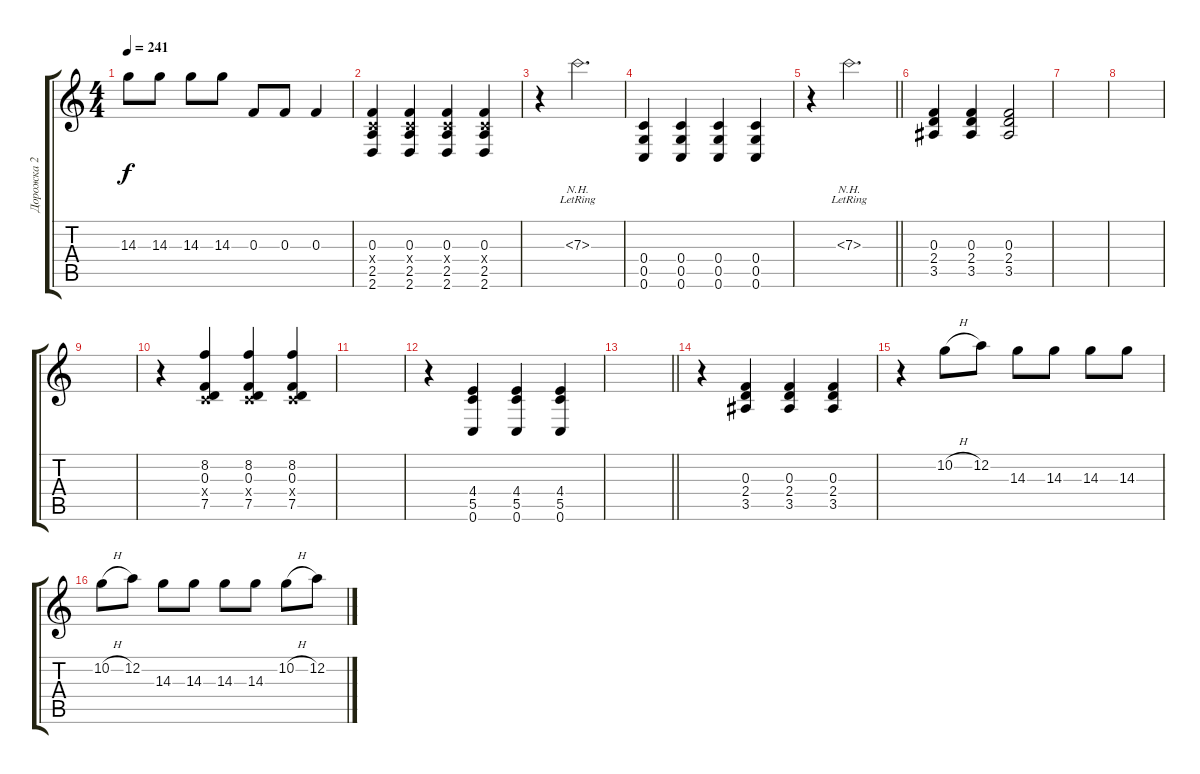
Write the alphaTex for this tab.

\track ("Дорожка 2" "Дорожка 2") {instrument distortionguitar}
\staff {score tabs}
\tuning (D4 A3 F3 C3 G2 C2) {hide}
\ts (4 4)
\tempo 241
\clef g2
\ks c
14.3.8{dy f} 14.3.8 14.3.8 14.3.8 0.3.8 0.3.8 0.3.4 |
(0.3 0.4{x} 2.5 2.6).4 (0.3 0.4{x} 2.5 2.6).4 (0.3 0.4{x} 2.5 2.6).4 (0.3 0.4{x} 2.5 2.6).4 |
r.4 7.3{nh lr}.2{d} |
(0.4 0.5 0.6).4 (0.4 0.5 0.6).4 (0.4 0.5 0.6).4 (0.4 0.5 0.6).4 |
\barLineRight lightlight
r.4 7.3{nh lr}.2{d} |
(0.3 2.4 3.5).4{volume 8 balance 8} (0.3 2.4 3.5).4 (0.3 2.4 3.5).2 |
|
|
|
r.4 (8.2 0.3 0.4{x} 7.5).4 (8.2 0.3 0.4{x} 7.5).4 (8.2 0.3 0.4{x} 7.5).4 |
|
r.4 (4.4 5.5 0.6).4 (4.4 5.5 0.6).4 (4.4 5.5 0.6).4 |
\barLineRight lightlight
|
r.4{volume 11 balance 14} (0.3 2.4 3.5).4 (0.3 2.4 3.5).4 (0.3 2.4 3.5).4 |
r.4 10.2{h}.8 12.2.8 14.3.8 14.3.8 14.3.8 14.3.8 |
10.2{h}.8 12.2.8 14.3.8 14.3.8 14.3.8 14.3.8 10.2{h}.8 12.2.8
